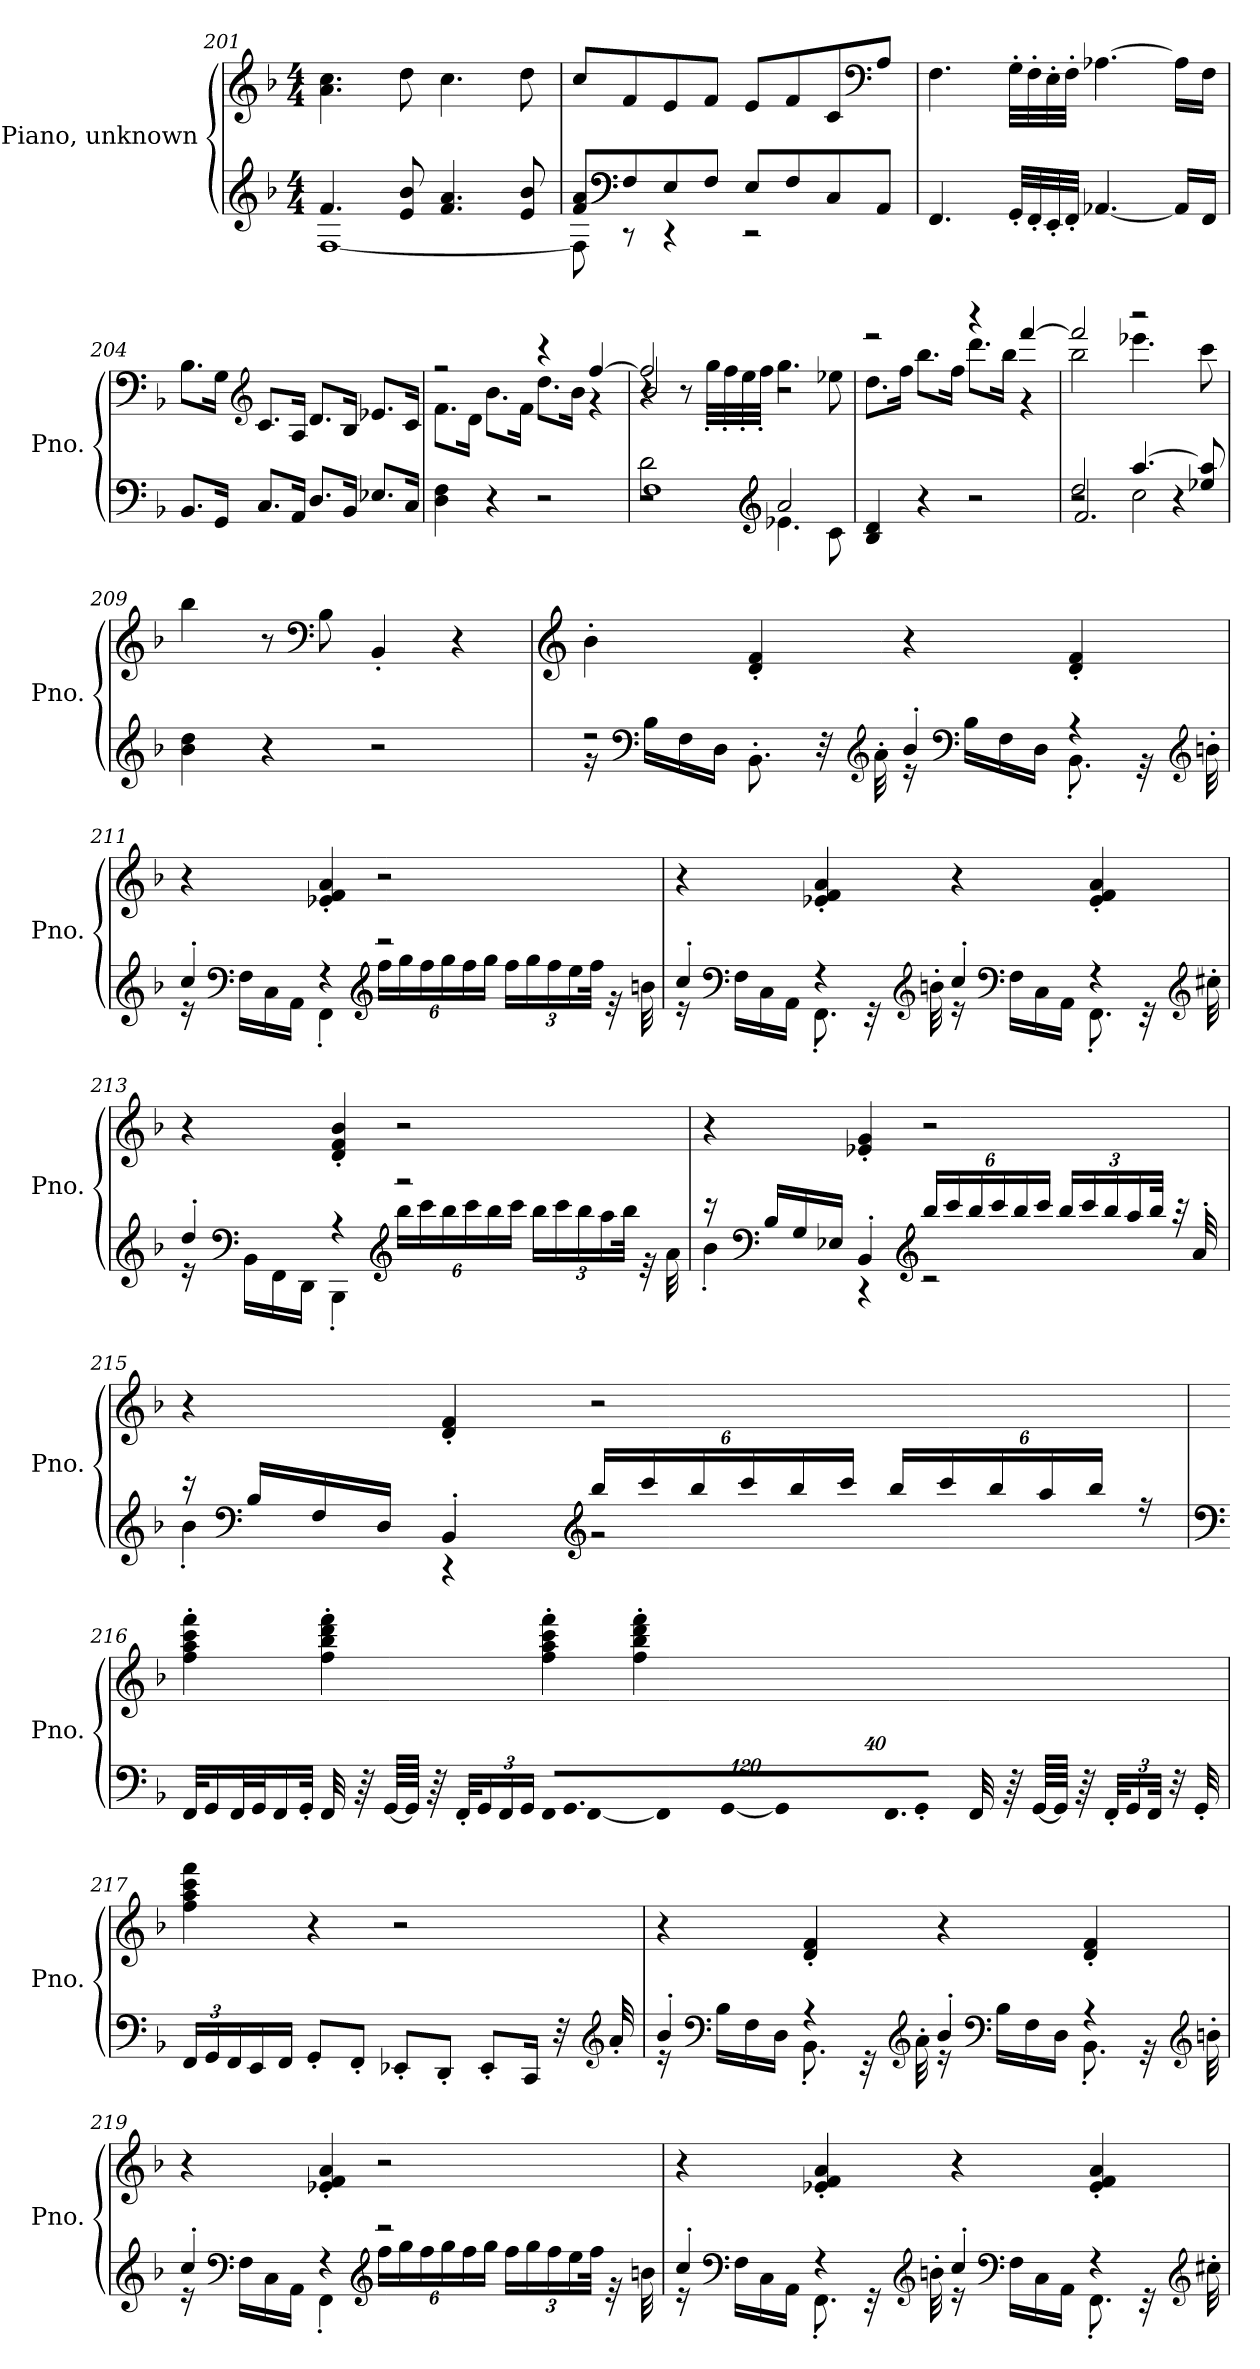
**kern	**kern
*part1	*part1
*staff2	*staff1
*I"Piano, unknown	*
*I'Pno.	*
*clefG2	*clefG2
*k[b-]	*k[b-]
*M4/4	*M4/4
=201	=201
*^	*
4.f/	[1F	4.a\ 4.cc\
8e/ 8b-/	.	8dd\
4.f/ 4.a/	.	4.cc\
8e/ 8b-/	.	8dd\
=202	=202	=202
8f/ 8a/L	8F\]	8cc/L
*clefF4	*	*
8F/	8r	8f/
8E/	4r	8e/
8F/J	.	8f/J
8E/L	2r	8e/L
8F/	.	8f/
8C/	.	8c/
*	*	*clefF4
8AA/J	.	8A/J
*v	*v	*
!!LO:LB:g=z
=203	=203
4.FF/	4.F\
32GG'/LLL	32G'\LLL
32FF'/	32F'\
32EE'/	32E'\
32FF'/JJJ	32F'\JJJ
[4.AA-X/	[4.A-X\
16AA-/LL]	16A-\LL]
16FF/JJ	16F\JJ
=204	=204
8.BB-/L	8.B-\L
16GG/Jk	16G\Jk
*	*clefG2
8.C/L	8.c/L
16AA/Jk	16A/Jk
8.D/L	8.d/L
16BB-/Jk	16B-/Jk
8.E-X/L	8.e-X/L
16C/Jk	16c/Jk
=205	=205
*	*^
4D\ 4F\	2r	8.f\L
.	.	16d\Jk
4r	.	8.b-\L
.	.	16f\Jk
2r	4r	8.dd\L
.	.	16b-\Jk
.	[4ff/	4r
=206	=206	=206
*^	*	*^
*	*^	*	*	*
2r	2d\	1F	2ff/]	4r	2b-/
.	.	.	.	8r	.
.	.	.	.	32gg'\LLL	.
.	.	.	.	32ff'\	.
.	.	.	.	32ee'\	.
.	.	.	.	32ff'\JJJ	.
*clefG2	*	*	*	*	*
2a/	4.e-X\	.	2r	4.gg\	2r
.	8c\	.	.	8ee-X\	.
*v	*v	*v	*	*	*
*	*	*v	*v
!!LO:LB:g=z
=207	=207	=207
4B-/ 4d/	2r	8.dd\L
.	.	16ff\Jk
4r	.	8.bb-\L
.	.	16ff\Jk
2r	4r	8.ddd\L
.	.	16bb-\Jk
.	[4fff/	4r
=208	=208	=208
*^	*	*
*	*^	*	*
2dd/	2r	2.f/	2fff/]	2bb-\
[4.aa/	2cc\	.	2r	4.eee-X\
.	.	4r	.	.
8ee-X/ 8aa/]	.	.	.	8ccc\
*v	*v	*v	*	*
*	*v	*v
=209	=209
4b-\ 4dd\	4bb-\
4r	8r
*	*clefF4
.	8B-\
2r	4BB-'/
.	4r
!!LO:LB:g=z
=210	=210
*	*clefG2
*^	*
2r	16r	4b-'\
*clefF4	*	*
.	16B-\LL	.
.	16F\	.
.	16D\JJ	.
.	8.BB-'\	4d/' 4f/'
.	32r	.
*clefG2	*	*
.	32a'\	.
4b-'/	16r	4r
*clefF4	*	*
.	16B-\LL	.
.	16F\	.
.	16D\JJ	.
4r	8.BB-'\	4d/' 4f/'
.	32r	.
*clefG2	*	*
.	32bn'\	.
=211	=211	=211
4cc'/	16r	4r
*clefF4	*	*
.	16F\LL	.
.	16C\	.
.	16AA\JJ	.
4r	4FF'\	4e-X/' 4f/' 4a/'
*clefG2	*	*
*	*Xbrackettup	*
2r	24ff\LL	2r
.	24gg\	.
.	24ff\	.
.	24gg\	.
.	24ff\	.
.	24gg\JJ	.
.	24ff\LL	.
.	24gg\	.
.	24ff\	.
.	24ee\	.
.	48ff\JJk	.
.	32r	.
.	32bn\	.
!!LO:LB:g=z
=212	=212	=212
4cc'/	16r	4r
*clefF4	*	*
.	16F\LL	.
.	16C\	.
.	16AA\JJ	.
4r	8.FF'\	4e-X/' 4f/' 4a/'
.	32r	.
*clefG2	*	*
.	32bn'\	.
4cc'/	16r	4r
*clefF4	*	*
.	16F\LL	.
.	16C\	.
.	16AA\JJ	.
4r	8.FF'\	4e-/' 4f/' 4a/'
.	32r	.
*clefG2	*	*
.	32cc#X'\	.
!!LO:PB:g=z
=213	=213	=213
4dd'/	16r	4r
*clefF4	*	*
.	16BB-\LL	.
.	16FF\	.
.	16DD\JJ	.
4r	4BBB-'\	4d/' 4f/' 4b-/'
*clefG2	*	*
2r	24bb-\LL	2r
.	24ccc\	.
.	24bb-\	.
.	24ccc\	.
.	24bb-\	.
.	24ccc\JJ	.
.	24bb-\LL	.
.	24ccc\	.
.	24bb-\	.
.	24aa\	.
.	48bb-\JJk	.
.	32r	.
.	32a\	.
!!LO:LB:g=z
=214	=214	=214
16r	4b-'\	4r
*clefF4	*	*
16B-/LL	.	.
16G/	.	.
16E-X/JJ	.	.
4BB-'/	4r	4e-X/' 4g/'
*clefG2	*	*
24bb-/LL	2r	2r
24ccc/	.	.
24bb-/	.	.
24ccc/	.	.
24bb-/	.	.
24ccc/JJ	.	.
24bb-/LL	.	.
24ccc/	.	.
24bb-/	.	.
24aa/	.	.
48bb-/JJk	.	.
32r	.	.
32a'/	.	.
!!LO:LB:g=z
=215	=215	=215
16r	4b-'\	4r
*clefF4	*	*
16B-/LL	.	.
16F/	.	.
16D/JJ	.	.
4BB-'/	4r	4d/' 4f/'
*clefG2	*	*
24bb-/LL	2r	2r
24ccc/	.	.
24bb-/	.	.
24ccc/	.	.
24bb-/	.	.
24ccc/JJ	.	.
24bb-/LL	.	.
24ccc/	.	.
24bb-/	.	.
*brackettup	*	*
24aa/	.	.
24bb-/JJ	.	.
24r	.	.
*v	*v	*
!!LO:LB:g=z
=216	=216
*clefF4	*
32FF/KLL	4ff\' 4aa\' 4ccc\' 4fff\'
16GG/	.
32FF/L	.
32GG/J	.
16FF/	.
32GG'/JJk	.
32FF/	4ff\' 4bb-\' 4ddd\' 4fff\'
64r	.
[64GG/LLLL	.
64GG/JJJJ]	.
64r	.
32FF'/KLL	.
*Xbrackettup	*
24GG/	.
24FF/	.
24GG/JJ	.
!LO:N:vis=32	!
640%23FF/LLL	4ff\' 4aa\' 4ccc\' 4fff\'
!LO:N:vis=32.	!
1920%103GG/	.
!LO:N:vis=64	!
[960%17FF/L	.
!LO:N:vis=64	!
960%17FF/]	.
!LO:N:vis=64	!
[960%17GG/	.
!LO:N:vis=64	!
960%17GG/J]	.
1920ryy	.
!LO:N:vis=32.	!
1920%103FF/	.
!LO:N:vis=32	!
640%23GG'/JJJ	.
.	4ff\' 4bb-\' 4ddd\' 4fff\'
32FF/	.
64r	.
[64GG/LLLL	.
64GG/JJJJ]	.
64r	.
32FF'/KLL	.
24GG/	.
48FF/JJk	.
32r	.
32GG'/	.
.	1920ryy
!!LO:LB:g=z
=217	=217
24FF/LL	4ff\ 4aa\ 4ccc\ 4fff\
24GG/	.
24FF/	.
16EE/	.
16FF/JJ	.
8GG'/L	4r
8FF'/J	.
8EE-X'/L	2r
8DD'/J	.
8EE-'/L	.
16CC/Jk	.
32r	.
*clefG2	*
32a'/	.
=218	=218
*^	*
4b-'/	16r	4r
*clefF4	*	*
.	16B-\LL	.
.	16F\	.
.	16D\JJ	.
4r	8.BB-'\	4d/' 4f/'
.	32r	.
*clefG2	*	*
.	32a'\	.
4b-'/	16r	4r
*clefF4	*	*
.	16B-\LL	.
.	16F\	.
.	16D\JJ	.
4r	8.BB-'\	4d/' 4f/'
.	32r	.
*clefG2	*	*
.	32bn'\	.
!!LO:LB:g=z
=219	=219	=219
4cc'/	16r	4r
*clefF4	*	*
.	16F\LL	.
.	16C\	.
.	16AA\JJ	.
4r	4FF'\	4e-X/' 4f/' 4a/'
*clefG2	*	*
2r	24ff\LL	2r
.	24gg\	.
.	24ff\	.
.	24gg\	.
.	24ff\	.
.	24gg\JJ	.
.	24ff\LL	.
.	24gg\	.
.	24ff\	.
.	24ee\	.
.	48ff\JJk	.
.	32r	.
.	32bn\	.
=220	=220	=220
4cc'/	16r	4r
*clefF4	*	*
.	16F\LL	.
.	16C\	.
.	16AA\JJ	.
4r	8.FF'\	4e-X/' 4f/' 4a/'
.	32r	.
*clefG2	*	*
.	32bn'\	.
4cc'/	16r	4r
*clefF4	*	*
.	16F\LL	.
.	16C\	.
.	16AA\JJ	.
4r	8.FF'\	4e-/' 4f/' 4a/'
.	32r	.
*clefG2	*	*
.	32cc#X'\	.
*v	*v	*
=	=
*-	*-
